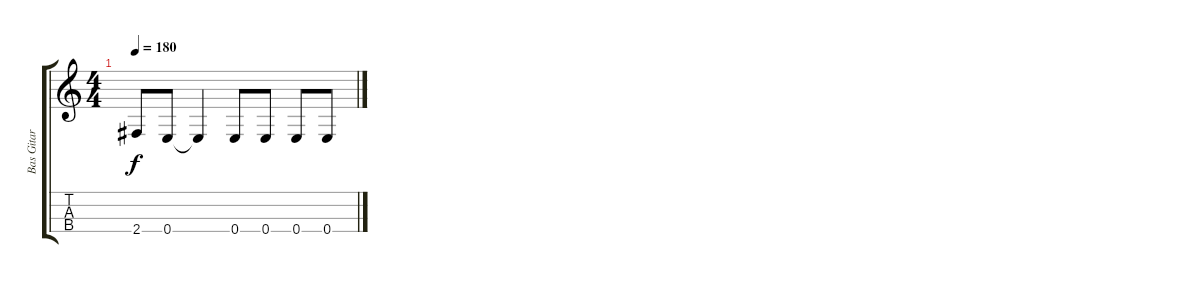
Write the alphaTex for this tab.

\track ("Bas Gitar" "Bas Gitar") {instrument electricbasspick}
\staff {score tabs}
\tuning (G3 Eb3 A2 E2) {hide}
\ts (4 4)
\tempo 180
\clef g2
\ks c
2.4.8{dy f} 0.4.8 0.4{t}.4 0.4.8 0.4.8 0.4.8 0.4.8
